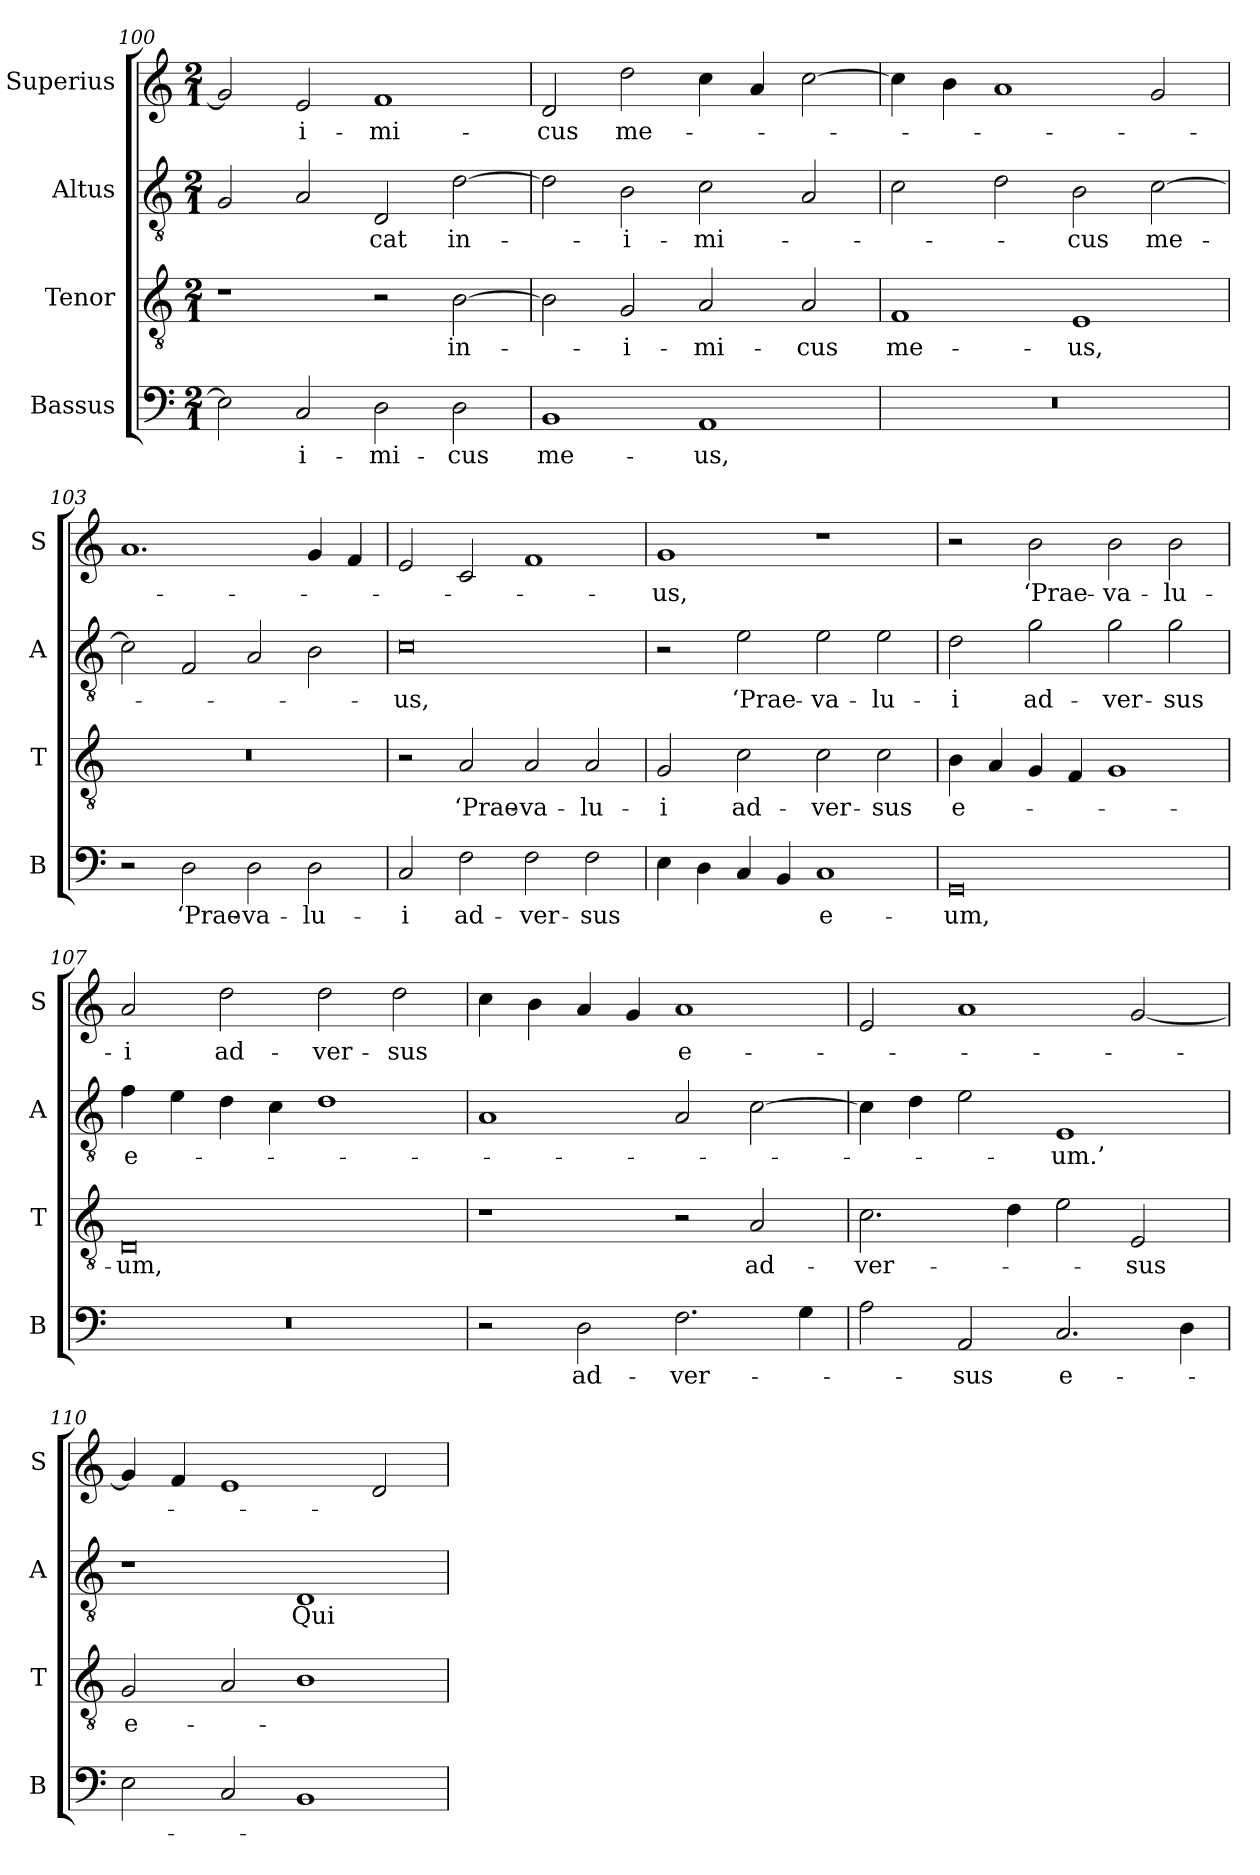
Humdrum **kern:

**kern	**text	**kern	**text	**kern	**text	**kern	**text
*part4	*part4	*part3	*part3	*part2	*part2	*part1	*part1
*staff4	*staff4	*staff3	*staff3	*staff2	*staff2	*staff1	*staff1
*I"Bassus	*	*I"Tenor	*	*I"Altus	*	*I"Superius	*
*I'B	*	*I'T	*	*I'A	*	*I'S	*
*clefF4	*	*clefGv2	*	*clefGv2	*	*clefG2	*
*k[]	*	*k[]	*	*k[]	*	*k[]	*
*M2/1	*	*M2/1	*	*M2/1	*	*M2/1	*
=100	=100	=100	=100	=100	=100	=100	=100
2E]	.	1r	.	2G	.	2g]	.
2C	-i-	.	.	2A	.	2e	-i-
2D	-mi-	2r	.	2D	-cat	1f	-mi-
2D	-cus	[2B	in-	[2d	in-	.	.
=101	=101	=101	=101	=101	=101	=101	=101
1BB	me-	2B]	.	2d]	.	2d	-cus
.	.	2G	-i-	2B	-i-	2dd	me-
1AA	-us,	2A	-mi-	2c	-mi-	4cc	.
.	.	.	.	.	.	4a	.
.	.	2A	-cus	2A	.	[2cc	.
=102	=102	=102	=102	=102	=102	=102	=102
0r	.	1F	me-	2c	.	4cc]	.
.	.	.	.	.	.	4b	.
.	.	.	.	2d	.	1a	.
.	.	1E	-us,	2B	-cus	.	.
.	.	.	.	[2c	me-	2g	.
=103	=103	=103	=103	=103	=103	=103	=103
2r	.	0r	.	2c]	.	1.a	.
2D	‘Prae-	.	.	2F	.	.	.
2D	-va-	.	.	2A	.	.	.
2D	-lu-	.	.	2B	.	4g	.
.	.	.	.	.	.	4f	.
=104	=104	=104	=104	=104	=104	=104	=104
2C	-i	2r	.	0c	-us,	2e	.
2F	ad-	2A	‘Prae-	.	.	2c	.
2F	-ver-	2A	-va-	.	.	1f	.
2F	-sus	2A	-lu-	.	.	.	.
=105	=105	=105	=105	=105	=105	=105	=105
4E	.	2G	-i	2r	.	1g	-us,
4D	.	.	.	.	.	.	.
4C	.	2c	ad-	2e	‘Prae-	.	.
4BB	.	.	.	.	.	.	.
1C	e-	2c	-ver-	2e	-va-	1r	.
.	.	2c	-sus	2e	-lu-	.	.
=106	=106	=106	=106	=106	=106	=106	=106
0GG	-um,	4B	e-	2d	-i	2r	.
.	.	4A	.	.	.	.	.
.	.	4G	.	2g	ad-	2b	‘Prae-
.	.	4F	.	.	.	.	.
.	.	1G	.	2g	-ver-	2b	-va-
.	.	.	.	2g	-sus	2b	-lu-
=107	=107	=107	=107	=107	=107	=107	=107
0r	.	0D	-um,	4f	e-	2a	-i
.	.	.	.	4e	.	.	.
.	.	.	.	4d	.	2dd	ad-
.	.	.	.	4c	.	.	.
.	.	.	.	1d	.	2dd	-ver-
.	.	.	.	.	.	2dd	-sus
=108	=108	=108	=108	=108	=108	=108	=108
2r	.	1r	.	1A	.	4cc	.
.	.	.	.	.	.	4b	.
2D	ad-	.	.	.	.	4a	.
.	.	.	.	.	.	4g	.
2.F	-ver-	2r	.	2A	.	1a	e-
.	.	2A	ad-	[2c	.	.	.
4G	.	.	.	.	.	.	.
=109	=109	=109	=109	=109	=109	=109	=109
2A	.	2.c	-ver-	4c]	.	2e	.
.	.	.	.	4d	.	.	.
2AA	-sus	.	.	2e	.	1a	.
.	.	4d	.	.	.	.	.
2.C	e-	2e	.	1E	-um.’	.	.
.	.	2E	-sus	.	.	[2g	.
4D	.	.	.	.	.	.	.
=110	=110	=110	=110	=110	=110	=110	=110
2E	.	2G	e-	1r	.	4g]	.
.	.	.	.	.	.	4f	.
2C	.	2A	.	.	.	1e	.
1BB	.	1B	.	1D	Qui	.	.
.	.	.	.	.	.	2d	.
=	=	=	=	=	=	=	=
*-	*-	*-	*-	*-	*-	*-	*-
